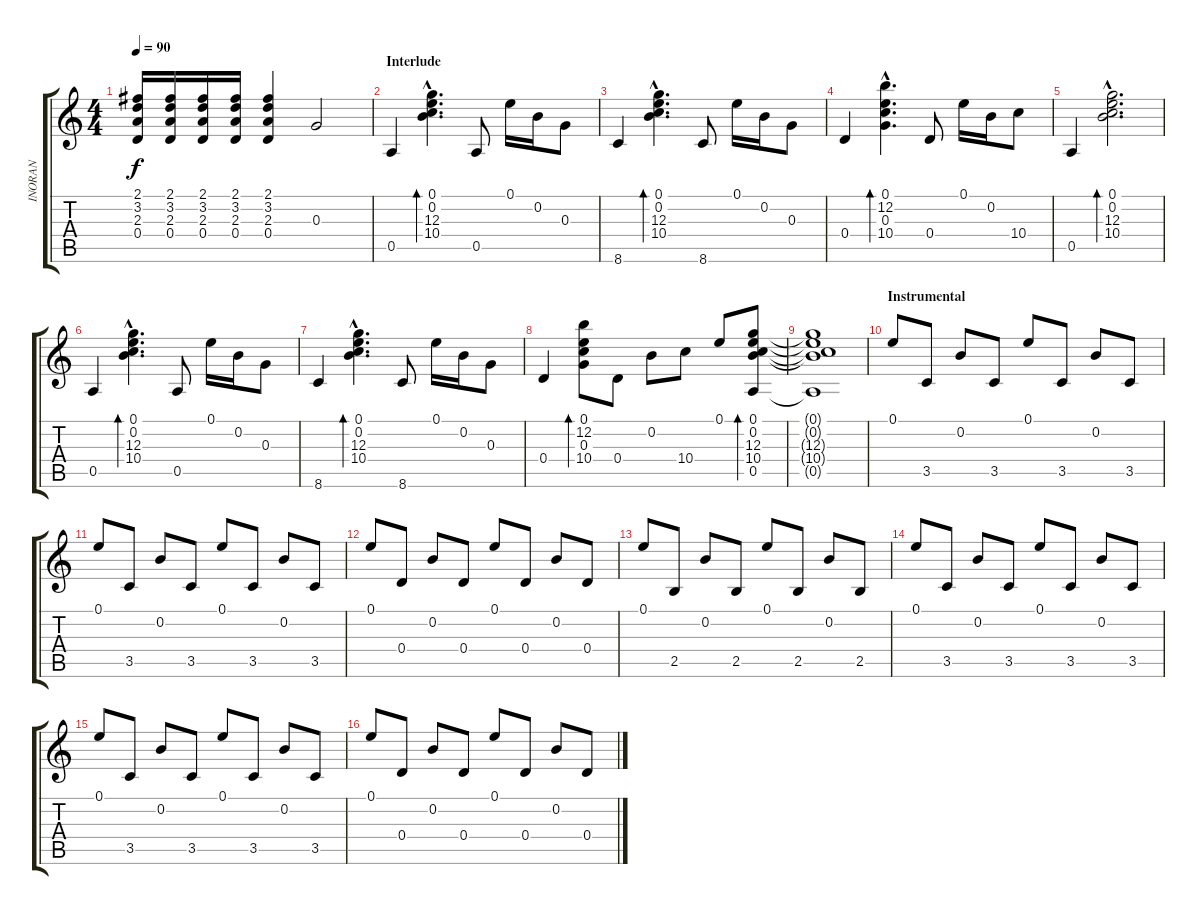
\track ("INORAN" "INORAN") {instrument electricguitarclean}
\staff {score tabs}
\tuning (E4 B3 G3 D3 A2 E2) {hide}
\ts (4 4)
\tempo 90
\clef g2
\ks c
(2.1 3.2 2.3 0.4).16{dy f} (2.1 3.2 2.3 0.4).16 (2.1 3.2 2.3 0.4).16 (2.1 3.2 2.3 0.4).16 (2.1 3.2 2.3 0.4).4 0.3.2 |
\section ("" "Interlude")
0.5.4{volume 16 balance 4 instrument electricguitarclean} (0.1{hac} 0.2{hac} 12.3{hac} 10.4{hac}).4{d bd 120} 0.5.8 0.1.16 0.2.16 0.3.8 |
8.6.4 (0.1{hac} 0.2{hac} 12.3{hac} 10.4{hac}).4{d bd 120} 8.6.8 0.1.16 0.2.16 0.3.8 |
0.4.4 (0.1{hac} 12.2{hac} 0.3{hac} 10.4{hac}).4{d bd 120} 0.4.8 0.1.16 0.2.16 10.4.8 |
0.5.4 (0.1{hac} 0.2{hac} 12.3{hac} 10.4{hac}).2{d bd 120} |
0.5.4 (0.1{hac} 0.2{hac} 12.3{hac} 10.4{hac}).4{d bd 120} 0.5.8 0.1.16 0.2.16 0.3.8 |
8.6.4 (0.1{hac} 0.2{hac} 12.3{hac} 10.4{hac}).4{d bd 120} 8.6.8 0.1.16 0.2.16 0.3.8 |
0.4.4 (0.1 12.2 0.3 10.4).8{bd 120} 0.4.8 0.2.8 10.4.8 0.1.8 (0.1 0.2 12.3 10.4 0.5).8{bd 120} |
(0.1{t} 0.2{t} 12.3{t} 10.4{t} 0.5{t}).1 |
\section ("" "Instrumental")
0.1.8{volume 16 balance 8 instrument acousticguitarnylon} 3.5.8 0.2.8 3.5.8 0.1.8 3.5.8 0.2.8 3.5.8 |
0.1.8 3.5.8 0.2.8 3.5.8 0.1.8 3.5.8 0.2.8 3.5.8 |
0.1.8 0.4.8 0.2.8 0.4.8 0.1.8 0.4.8 0.2.8 0.4.8 |
0.1.8 2.5.8 0.2.8 2.5.8 0.1.8 2.5.8 0.2.8 2.5.8 |
0.1.8 3.5.8 0.2.8 3.5.8 0.1.8 3.5.8 0.2.8 3.5.8 |
0.1.8 3.5.8 0.2.8 3.5.8 0.1.8 3.5.8 0.2.8 3.5.8 |
0.1.8 0.4.8 0.2.8 0.4.8 0.1.8 0.4.8 0.2.8 0.4.8
